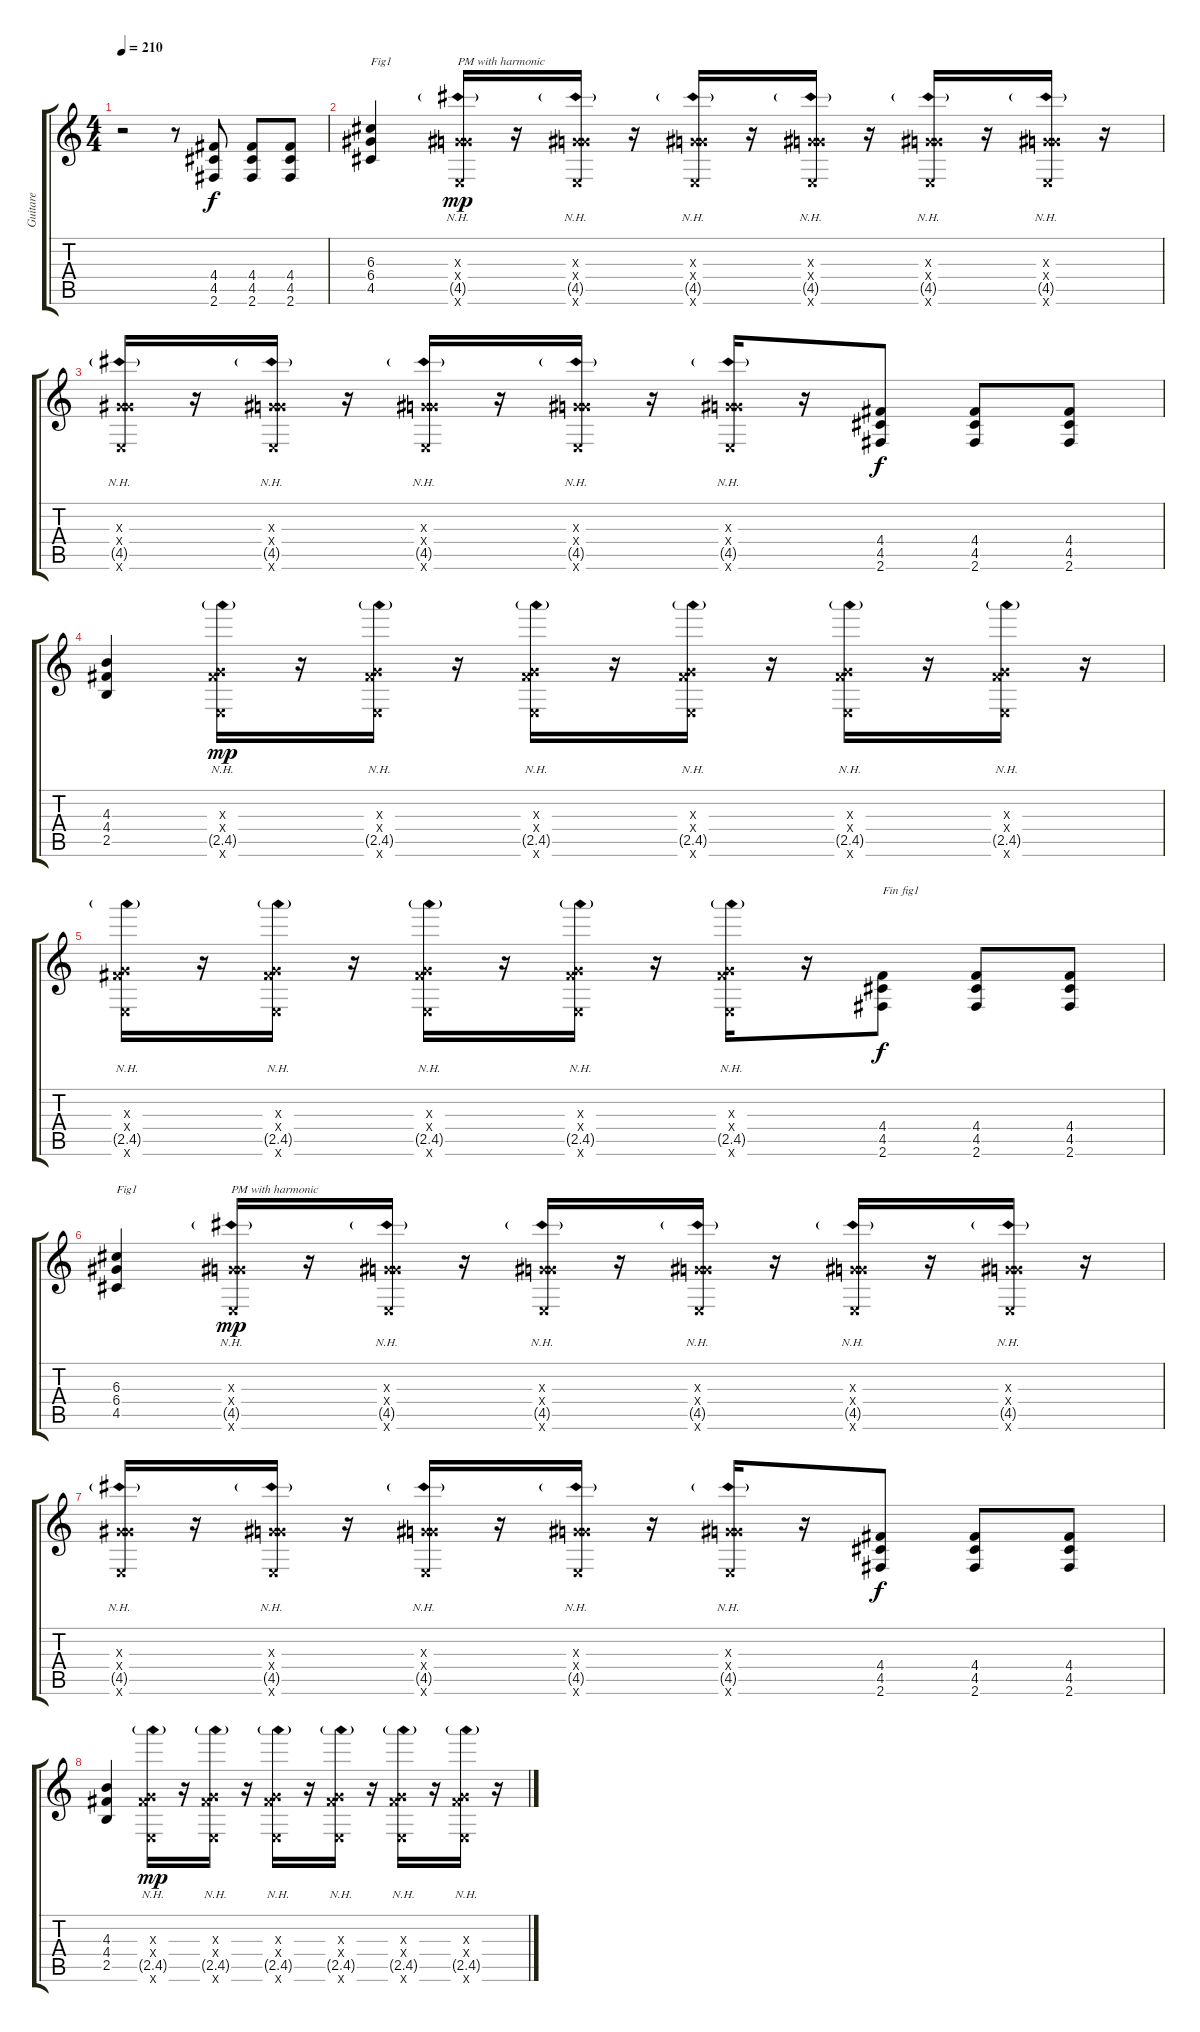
\track ("Guitare" "Guitare") {instrument distortionguitar}
\staff {score tabs}
\tuning (E4 B3 G3 D3 A2 E2) {hide}
\ts (4 4)
\tempo 210
\clef g2
\ks c
r.2{dy f instrument distortionguitar} r.8 (4.4 4.5 2.6).8 (4.4 4.5 2.6).8 (4.4 4.5 2.6).8 |
(6.3 6.4 4.5).4{txt "Fig1"} (0.3{x} 6.4{x} 4.5{nh g} 0.6{x}).16{txt "PM with harmonic" dy mp} r.16 (0.3{x} 6.4{x} 4.5{nh g} 0.6{x}).16 r.16 (0.3{x} 6.4{x} 4.5{nh g} 0.6{x}).16 r.16 (0.3{x} 6.4{x} 4.5{nh g} 0.6{x}).16 r.16 (0.3{x} 6.4{x} 4.5{nh g} 0.6{x}).16 r.16 (0.3{x} 6.4{x} 4.5{nh g} 0.6{x}).16 r.16 |
(0.3{x} 6.4{x} 4.5{nh g} 0.6{x}).16 r.16 (0.3{x} 6.4{x} 4.5{nh g} 0.6{x}).16 r.16 (0.3{x} 6.4{x} 4.5{nh g} 0.6{x}).16 r.16 (0.3{x} 6.4{x} 4.5{nh g} 0.6{x}).16 r.16 (0.3{x} 6.4{x} 4.5{nh g} 0.6{x}).16 r.16 (4.4 4.5 2.6).8{dy f} (4.4 4.5 2.6).8 (4.4 4.5 2.6).8 |
(4.3 4.4 2.5).4 (0.3{x} 4.4{x} 2.5{nh g} 0.6{x}).16{dy mp} r.16 (0.3{x} 4.4{x} 2.5{nh g} 0.6{x}).16 r.16 (0.3{x} 4.4{x} 2.5{nh g} 0.6{x}).16 r.16 (0.3{x} 4.4{x} 2.5{nh g} 0.6{x}).16 r.16 (0.3{x} 4.4{x} 2.5{nh g} 0.6{x}).16 r.16 (0.3{x} 4.4{x} 2.5{nh g} 0.6{x}).16 r.16 |
(0.3{x} 4.4{x} 2.5{nh g} 0.6{x}).16 r.16 (0.3{x} 4.4{x} 2.5{nh g} 0.6{x}).16 r.16 (0.3{x} 4.4{x} 2.5{nh g} 0.6{x}).16 r.16 (0.3{x} 4.4{x} 2.5{nh g} 0.6{x}).16 r.16 (0.3{x} 4.4{x} 2.5{nh g} 0.6{x}).16 r.16 (4.4 4.5 2.6).8{txt "Fin fig1" dy f} (4.4 4.5 2.6).8 (4.4 4.5 2.6).8 |
(6.3 6.4 4.5).4{txt "Fig1"} (0.3{x} 6.4{x} 4.5{nh g} 0.6{x}).16{txt "PM with harmonic" dy mp} r.16 (0.3{x} 6.4{x} 4.5{nh g} 0.6{x}).16 r.16 (0.3{x} 6.4{x} 4.5{nh g} 0.6{x}).16 r.16 (0.3{x} 6.4{x} 4.5{nh g} 0.6{x}).16 r.16 (0.3{x} 6.4{x} 4.5{nh g} 0.6{x}).16 r.16 (0.3{x} 6.4{x} 4.5{nh g} 0.6{x}).16 r.16 |
(0.3{x} 6.4{x} 4.5{nh g} 0.6{x}).16 r.16 (0.3{x} 6.4{x} 4.5{nh g} 0.6{x}).16 r.16 (0.3{x} 6.4{x} 4.5{nh g} 0.6{x}).16 r.16 (0.3{x} 6.4{x} 4.5{nh g} 0.6{x}).16 r.16 (0.3{x} 6.4{x} 4.5{nh g} 0.6{x}).16 r.16 (4.4 4.5 2.6).8{dy f} (4.4 4.5 2.6).8 (4.4 4.5 2.6).8 |
(4.3 4.4 2.5).4 (0.3{x} 4.4{x} 2.5{nh g} 0.6{x}).16{dy mp} r.16 (0.3{x} 4.4{x} 2.5{nh g} 0.6{x}).16 r.16 (0.3{x} 4.4{x} 2.5{nh g} 0.6{x}).16 r.16 (0.3{x} 4.4{x} 2.5{nh g} 0.6{x}).16 r.16 (0.3{x} 4.4{x} 2.5{nh g} 0.6{x}).16 r.16 (0.3{x} 4.4{x} 2.5{nh g} 0.6{x}).16 r.16
